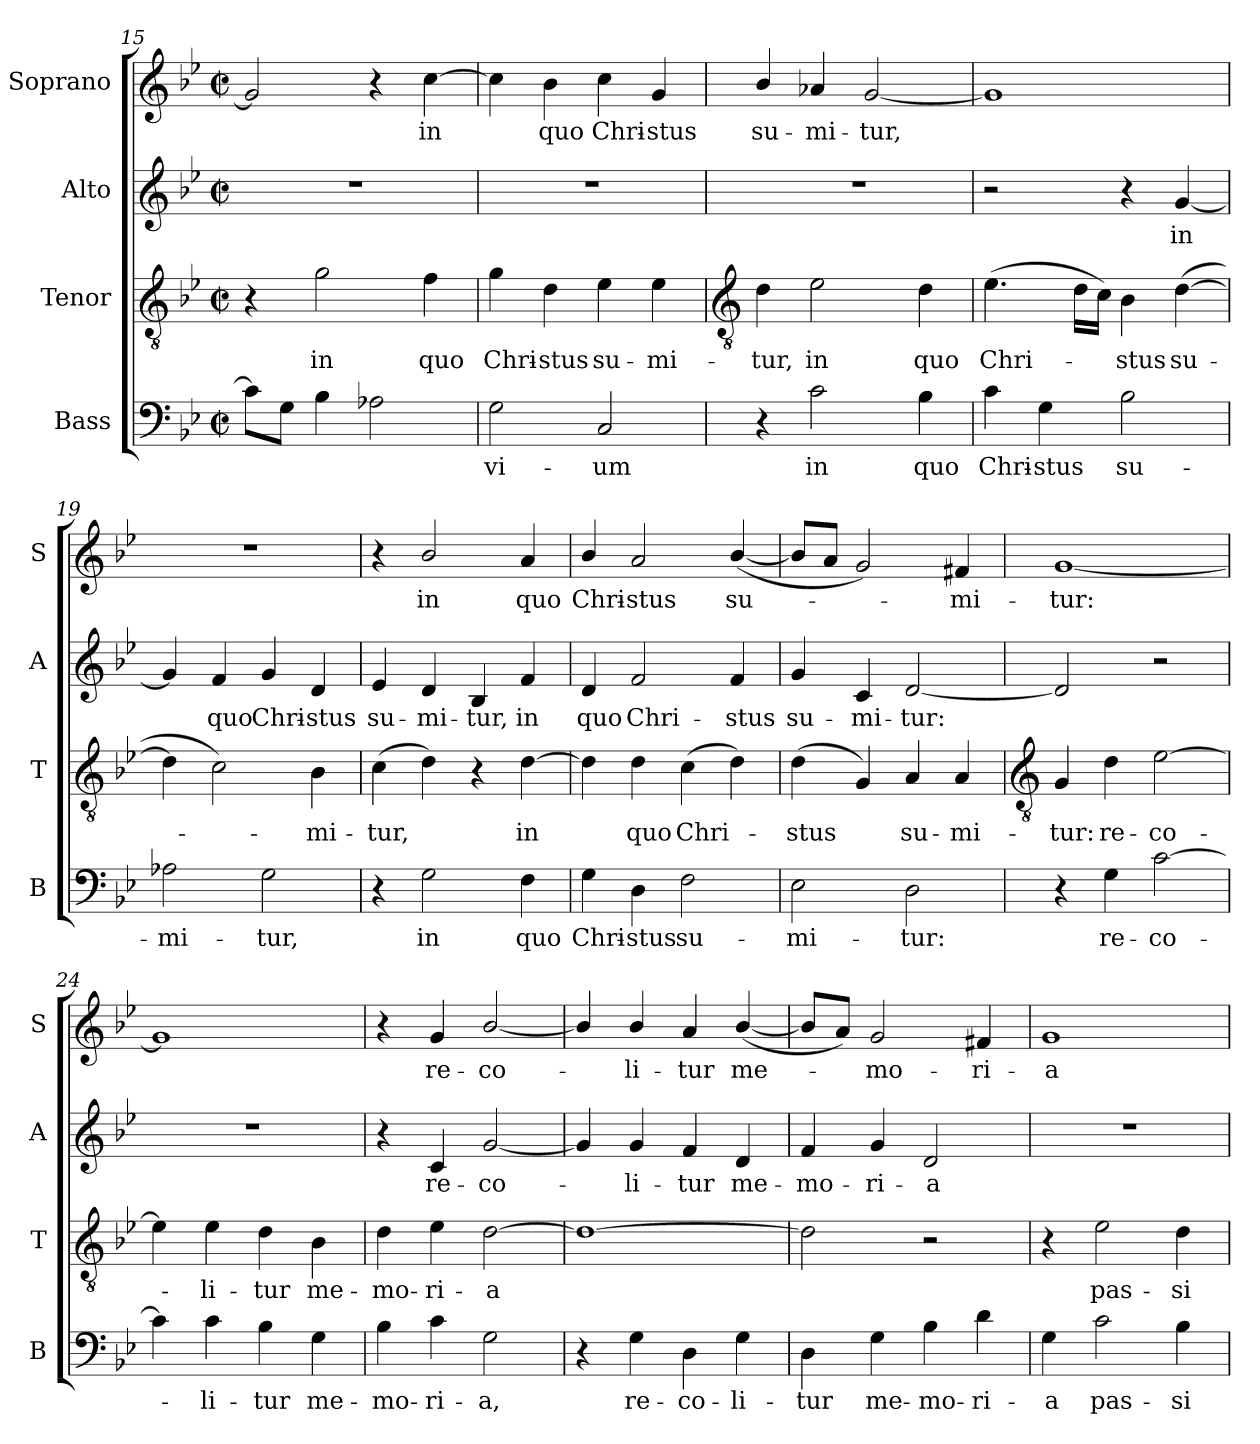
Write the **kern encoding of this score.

**kern	**text	**kern	**text	**kern	**text	**kern	**text
*part4	*part4	*part3	*part3	*part2	*part2	*part1	*part1
*staff4	*staff4	*staff3	*staff3	*staff2	*staff2	*staff1	*staff1
*I"Bass	*	*I"Tenor	*	*I"Alto	*	*I"Soprano	*
*I'B	*	*I'T	*	*I'A	*	*I'S	*
*clefF4	*	*clefGv2	*	*clefG2	*	*clefG2	*
*k[b-e-]	*	*k[b-e-]	*	*k[b-e-]	*	*k[b-e-]	*
*B-:	*	*B-:	*	*B-:	*	*B-:	*
*M2/2	*	*M2/2	*	*M2/2	*	*M2/2	*
*met(c|)	*	*met(c|)	*	*met(c|)	*	*met(c|)	*
=15	=15	=15	=15	=15	=15	=15	=15
8cL]	.	4r	.	1r	.	2g]	.
8GJ	.	.	.	.	.	.	.
!	!	!	!LO:LY:b	!	!	!	!
4B-	.	2g	in	.	.	.	.
2A-X	.	.	.	.	.	4r	.
!	!	!	!LO:LY:b	!	!	!	!LO:LY:b
.	.	4f	quo	.	.	[4cc	in
=16	=16	=16	=16	=16	=16	=16	=16
!	!LO:LY:b	!	!LO:LY:b	!	!	!	!
2G	vi-	4g	Chri-	1r	.	4cc]	.
!	!	!	!LO:LY:b	!	!	!	!LO:LY:b
.	.	4d	-stus	.	.	4b-	quo
!	!LO:LY:b	!	!LO:LY:b	!	!	!	!LO:LY:b
2C	-um	4e-	su-	.	.	4cc	Chri-
!	!	!	!LO:LY:b	!	!	!	!LO:LY:b
.	.	4e-	-mi-	.	.	4g	-stus
!!LO:LB:g=z
=17	=17	=17	=17	=17	=17	=17	=17
*	*	*clefGv2	*	*	*	*	*
!	!	!	!LO:LY:b	!	!	!	!LO:LY:b
4r	.	4d	-tur,	1r	.	4b-/	su-
!	!LO:LY:b	!	!LO:LY:b	!	!	!	!LO:LY:b
2c	in	2e-	in	.	.	4a-X	-mi-
!	!	!	!	!	!	!	!LO:LY:b
.	.	.	.	.	.	[2g	-tur,
!	!LO:LY:b	!	!LO:LY:b	!	!	!	!
4B-	quo	4d	quo	.	.	.	.
=18	=18	=18	=18	=18	=18	=18	=18
!	!LO:LY:b	!	!LO:LY:b	!	!	!	!
4c	Chri-	(>4.e-	Chri-	2r	.	1g]	.
!	!LO:LY:b	!	!	!	!	!	!
4G	-stus	.	.	.	.	.	.
.	.	16dLL	.	.	.	.	.
.	.	16cJJ)	.	.	.	.	.
!	!LO:LY:b	!	!LO:LY:b	!	!	!	!
2B-	su-	4B-	stus	4r	.	.	.
!	!	!	!LO:LY:b	!	!LO:LY:b	!	!
.	.	(>[4d	su-	[4g	in	.	.
=19	=19	=19	=19	=19	=19	=19	=19
!	!LO:LY:b	!	!	!	!	!	!
2A-X	-mi-	4d]	.	4g]	.	1r	.
!	!	!	!	!	!LO:LY:b	!	!
.	.	2c)	.	4f	quo	.	.
!	!LO:LY:b	!	!	!	!LO:LY:b	!	!
2G	-tur,	.	.	4g	Chri-	.	.
!	!	!	!LO:LY:b	!	!LO:LY:b	!	!
.	.	4B-	mi-	4d	-stus	.	.
=20	=20	=20	=20	=20	=20	=20	=20
!	!	!	!LO:LY:b	!	!LO:LY:b	!	!
4r	.	(>4c	-tur,	4e-	su-	4r	.
!	!LO:LY:b	!	!	!	!LO:LY:b	!	!LO:LY:b
2G	in	4d)	.	4d	-mi-	2b-/	in
!	!	!	!	!	!LO:LY:b	!	!
.	.	4r	.	4B-	-tur,	.	.
!	!LO:LY:b	!	!LO:LY:b	!	!LO:LY:b	!	!LO:LY:b
4F	quo	[4d	in	4f	in	4a	quo
=21	=21	=21	=21	=21	=21	=21	=21
!	!LO:LY:b	!	!	!	!LO:LY:b	!	!LO:LY:b
4G	Chri-	4d]	.	4d	quo	4b-/	Chri-
!	!LO:LY:b	!	!LO:LY:b	!	!LO:LY:b	!	!LO:LY:b
4D	-stus	4d	quo	2f	Chri-	2a	-stus
!	!LO:LY:b	!	!LO:LY:b	!	!	!	!
2F	su-	(>4c	Chri-	.	.	.	.
!	!	!	!	!	!LO:LY:b	!	!LO:LY:b
.	.	4d)	.	4f	-stus	(<[4b-/	su-
=22	=22	=22	=22	=22	=22	=22	=22
!	!LO:LY:b	!	!LO:LY:b	!	!LO:LY:b	!	!
2E-	-mi-	(<4d	stus	4g	su-	8b-L]	.
.	.	.	.	.	.	8aJ	.
!	!	!	!	!	!LO:LY:b	!	!
.	.	4G)	.	4c	-mi-	2g)	.
!	!LO:LY:b	!	!LO:LY:b	!	!LO:LY:b	!	!
2D	-tur:	4A	su-	[2d	-tur:	.	.
!	!	!	!LO:LY:b	!	!	!	!LO:LY:b
.	.	4A	-mi-	.	.	4f#X	mi-
!!LO:LB:g=z
=23	=23	=23	=23	=23	=23	=23	=23
*	*	*clefGv2	*	*	*	*	*
!	!	!	!LO:LY:b	!	!	!	!LO:LY:b
4r	.	4G	-tur:	2d]	.	[1g	-tur:
!	!LO:LY:b	!	!LO:LY:b	!	!	!	!
4G	re-	4d	re-	.	.	.	.
!	!LO:LY:b	!	!LO:LY:b	!	!	!	!
[2c	-co-	[2e-	-co-	2r	.	.	.
=24	=24	=24	=24	=24	=24	=24	=24
4c]	.	4e-]	.	1r	.	1g]	.
!	!LO:LY:b	!	!LO:LY:b	!	!	!	!
4c	li-	4e-	li-	.	.	.	.
!	!LO:LY:b	!	!LO:LY:b	!	!	!	!
4B-	-tur	4d	-tur	.	.	.	.
!	!LO:LY:b	!	!LO:LY:b	!	!	!	!
4G	me-	4B-	me-	.	.	.	.
=25	=25	=25	=25	=25	=25	=25	=25
!	!LO:LY:b	!	!LO:LY:b	!	!	!	!
4B-	-mo-	4d	-mo-	4r	.	4r	.
!	!LO:LY:b	!	!LO:LY:b	!	!LO:LY:b	!	!LO:LY:b
4c	-ri-	4e-	-ri-	4c	re-	4g	re-
!	!LO:LY:b	!	!LO:LY:b	!	!LO:LY:b	!	!LO:LY:b
2G	-a,	[2d	-a	[2g	-co-	[2b-/	-co-
=26	=26	=26	=26	=26	=26	=26	=26
4r	.	1d_	.	4g]	.	4b-/]	.
!	!LO:LY:b	!	!	!	!LO:LY:b	!	!LO:LY:b
4G	re-	.	.	4g	li-	4b-/	li-
!	!LO:LY:b	!	!	!	!LO:LY:b	!	!LO:LY:b
4D	-co-	.	.	4f	-tur	4a	-tur
!	!LO:LY:b	!	!	!	!LO:LY:b	!	!LO:LY:b
4G	-li-	.	.	4d	me-	(<[4b-/	me-
=27	=27	=27	=27	=27	=27	=27	=27
!	!LO:LY:b	!	!	!	!LO:LY:b	!	!
4D	-tur	2d]	.	4f	-mo-	8b-L]	.
.	.	.	.	.	.	8aJ)	.
!	!LO:LY:b	!	!	!	!LO:LY:b	!	!LO:LY:b
4G	me-	.	.	4g	-ri-	2g	mo-
!	!LO:LY:b	!	!	!	!LO:LY:b	!	!
4B-	-mo-	2r	.	2d	-a	.	.
!	!LO:LY:b	!	!	!	!	!	!LO:LY:b
4d	-ri-	.	.	.	.	4f#X	-ri-
=28	=28	=28	=28	=28	=28	=28	=28
!	!LO:LY:b	!	!	!	!	!	!LO:LY:b
4G	-a	4r	.	1r	.	1g	-a
!	!LO:LY:b	!	!LO:LY:b	!	!	!	!
2c	pas-	2e-	pas-	.	.	.	.
!	!LO:LY:b	!	!LO:LY:b	!	!	!	!
4B-	-si-	4d	-si-	.	.	.	.
=	=	=	=	=	=	=	=
*-	*-	*-	*-	*-	*-	*-	*-
